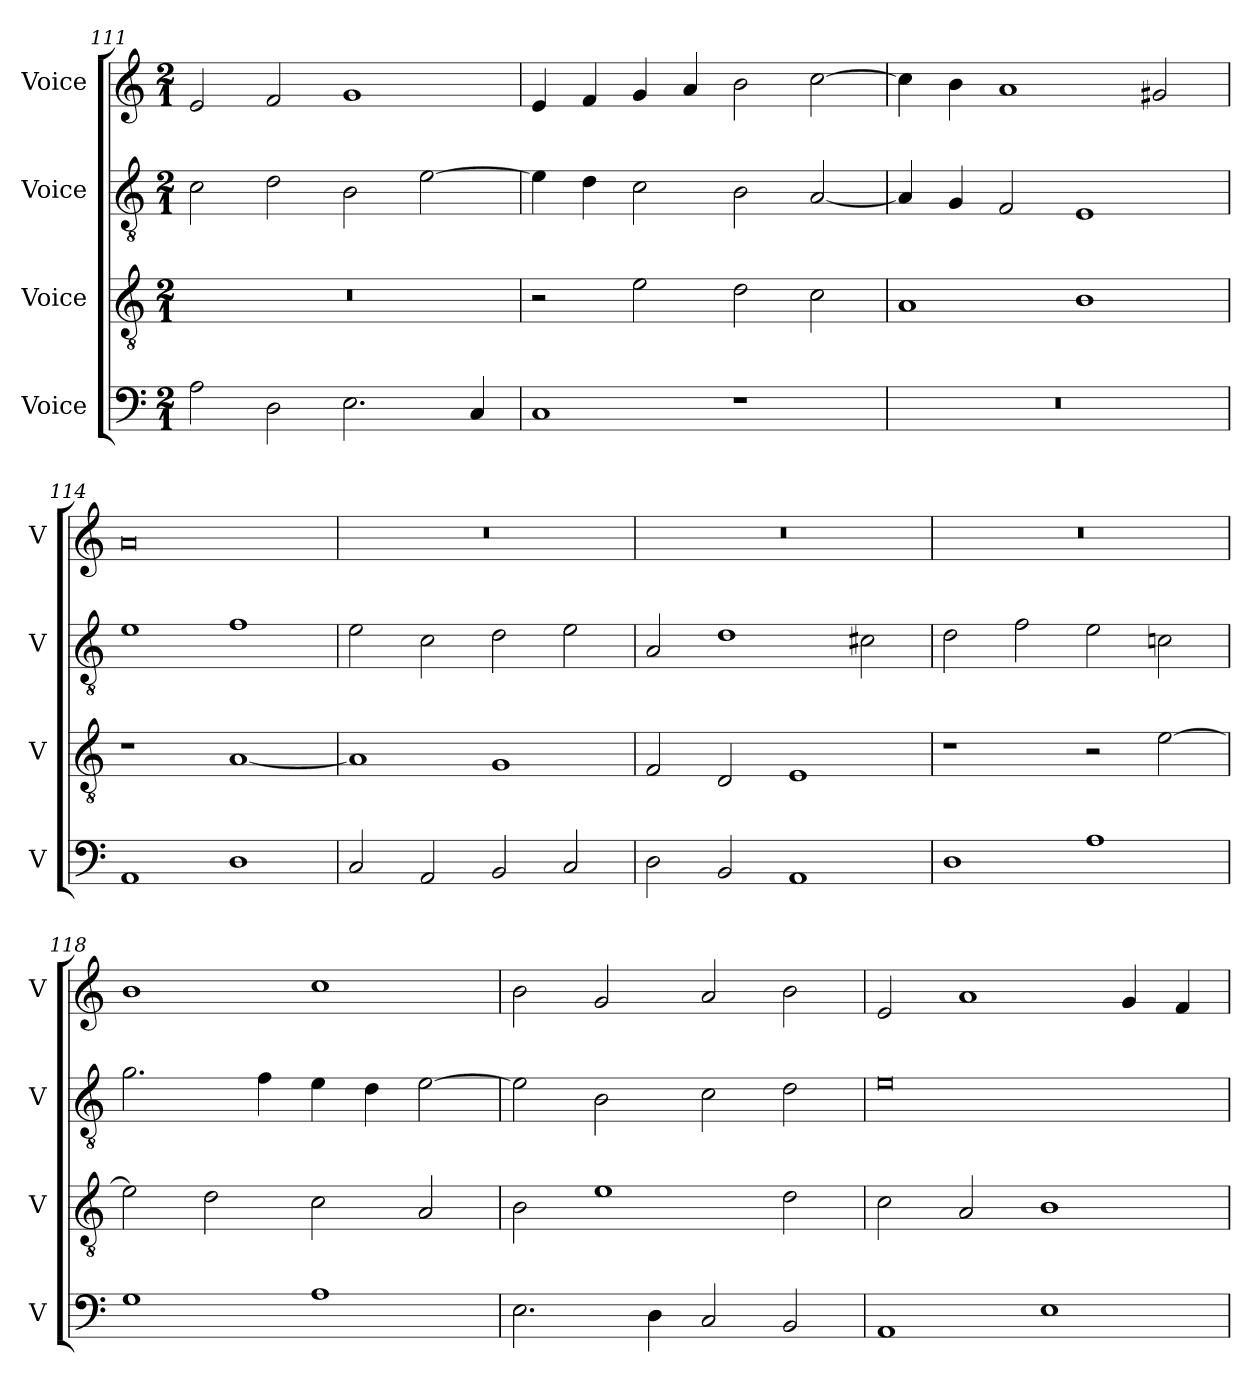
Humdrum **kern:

**kern	**kern	**kern	**kern
*part4	*part3	*part2	*part1
*staff4	*staff3	*staff2	*staff1
*I"Voice	*I"Voice	*I"Voice	*I"Voice
*I'V	*I'V	*I'V	*I'V
*clefF4	*clefGv2	*clefGv2	*clefG2
*k[]	*k[]	*k[]	*k[]
*M2/1	*M2/1	*M2/1	*M2/1
=111	=111	=111	=111
2A\	0r	2c\	2e/
2D\	.	2d\	2f/
2.E\	.	2B\	1g
.	.	[2e\	.
4C/	.	.	.
=112	=112	=112	=112
1C	2r	4e\]	4e/
.	.	4d\	4f/
.	2e\	2c\	4g/
.	.	.	4a/
1r	2d\	2B\	2b\
.	2c\	[2A/	[2cc\
=113	=113	=113	=113
0r	1A	4A/]	4cc\]
.	.	4G/	4b\
.	.	2F/	1a
.	1B	1E	.
.	.	.	2g#X/
=114	=114	=114	=114
1AA	1r	1e	0a
1D	[1A	1f	.
=115	=115	=115	=115
2C/	1A]	2e\	0r
2AA/	.	2c\	.
2BB/	1G	2d\	.
2C/	.	2e\	.
=116	=116	=116	=116
2D\	2F/	2A/	0r
2BB/	2D/	1d	.
1AA	1E	.	.
.	.	2c#X\	.
!!LO:PB:g=z
=117	=117	=117	=117
1D	1r	2d\	0r
.	.	2f\	.
1A	2r	2e\	.
.	[2e\	2cn\	.
=118	=118	=118	=118
1G	2e\]	2.g\	1b
.	2d\	.	.
.	.	4f\	.
1A	2c\	4e\	1cc
.	.	4d\	.
.	2A/	[2e\	.
=119	=119	=119	=119
2.E\	2B\	2e\]	2b\
.	1e	2B\	2g/
4D\	.	.	.
2C/	.	2c\	2a/
2BB/	2d\	2d\	2b\
=120	=120	=120	=120
1AA	2c\	0e	2e/
.	2A/	.	1a
1E	1B	.	.
.	.	.	4g/
.	.	.	4f/
=	=	=	=
*-	*-	*-	*-
